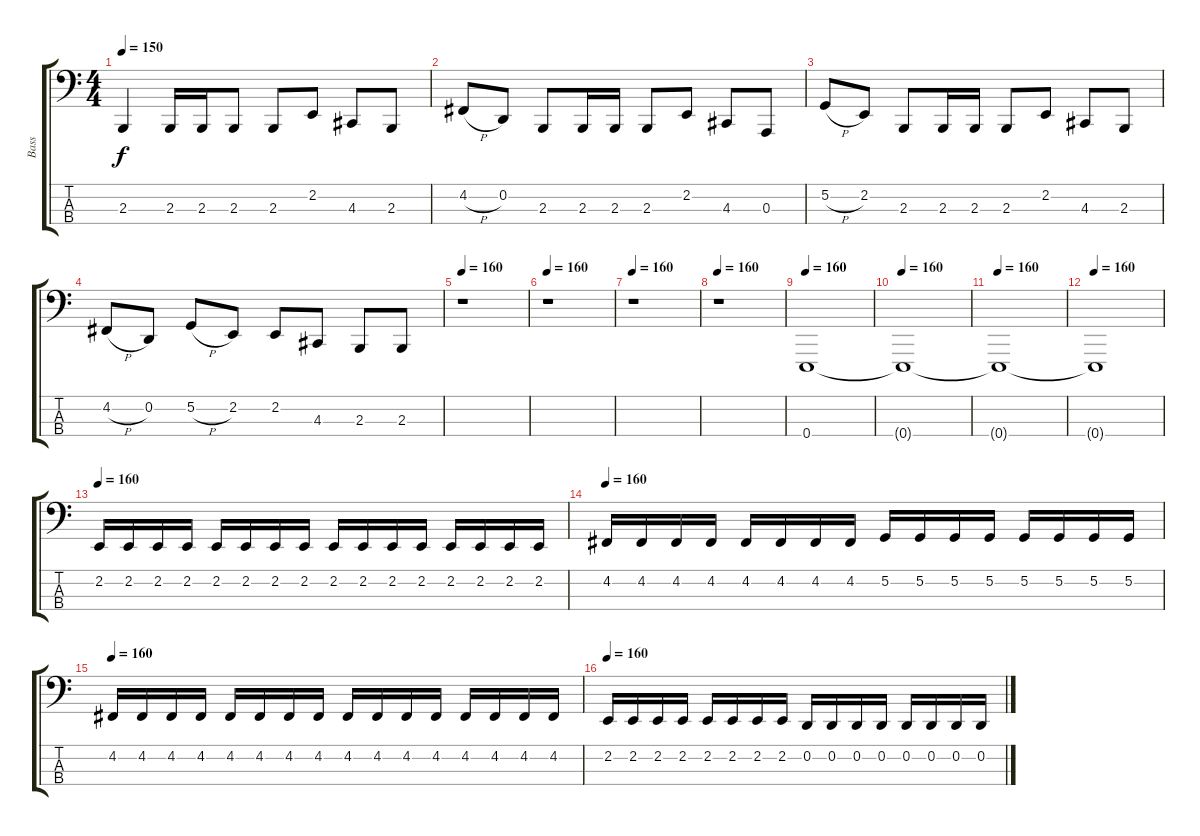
\track ("Bass" "Bass") {instrument electricbasspick}
\staff {score tabs}
\tuning (G1 D1 A0 E0) {hide}
\ts (4 4)
\tempo 150
\clef f4
\ks c
2.3.4{dy f} 2.3.16 2.3.16 2.3.8 2.3.8 2.2.8 4.3.8 2.3.8 |
4.2{h}.8 0.2.8 2.3.8 2.3.16 2.3.16 2.3.8 2.2.8 4.3.8 0.3.8 |
5.2{h}.8 2.2.8 2.3.8 2.3.16 2.3.16 2.3.8 2.2.8 4.3.8 2.3.8 |
4.2{h}.8 0.2.8 5.2{h}.8 2.2.8 2.2.8 4.3.8 2.3.8 2.3.8 |
\tempo 160
r.1 |
\tempo 160
r.1 |
\tempo 160
r.1 |
\tempo 160
r.1 |
\tempo 160
0.4.1 |
\tempo 160
0.4{t}.1 |
\tempo 160
0.4{t}.1 |
\tempo 160
0.4{t}.1 |
\tempo 160
2.2.16 2.2.16 2.2.16 2.2.16 2.2.16 2.2.16 2.2.16 2.2.16 2.2.16 2.2.16 2.2.16 2.2.16 2.2.16 2.2.16 2.2.16 2.2.16 |
\tempo 160
4.2.16 4.2.16 4.2.16 4.2.16 4.2.16 4.2.16 4.2.16 4.2.16 5.2.16 5.2.16 5.2.16 5.2.16 5.2.16 5.2.16 5.2.16 5.2.16 |
\tempo 160
4.2.16 4.2.16 4.2.16 4.2.16 4.2.16 4.2.16 4.2.16 4.2.16 4.2.16 4.2.16 4.2.16 4.2.16 4.2.16 4.2.16 4.2.16 4.2.16 |
\tempo 160
2.2.16 2.2.16 2.2.16 2.2.16 2.2.16 2.2.16 2.2.16 2.2.16 0.2.16 0.2.16 0.2.16 0.2.16 0.2.16 0.2.16 0.2.16 0.2.16
